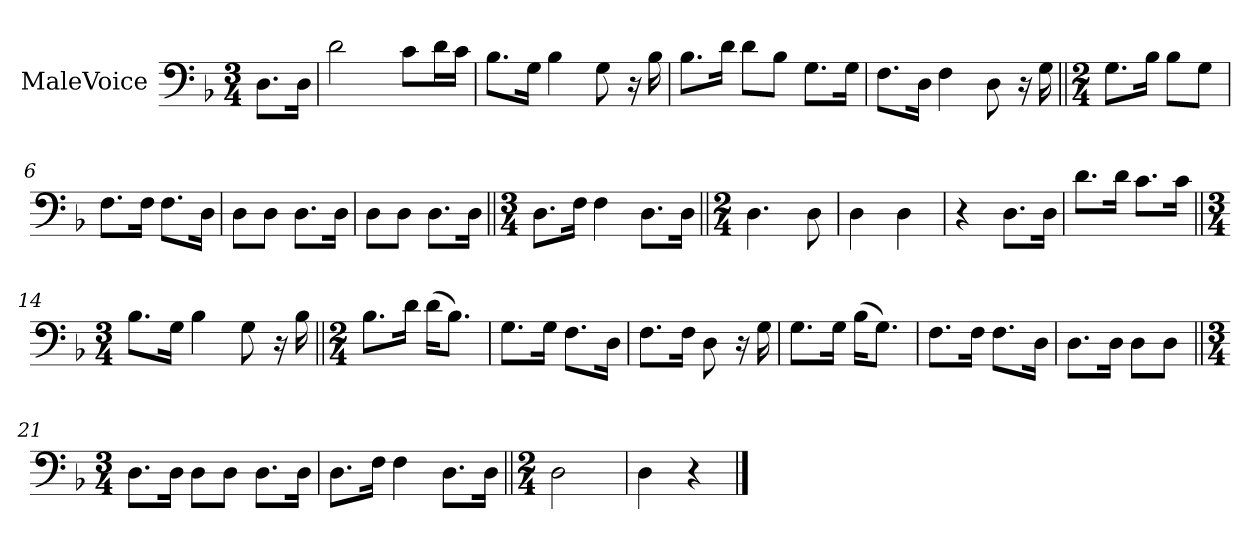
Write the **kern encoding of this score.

**kern
*part1
*staff1
*I"MaleVoice
*clefF4
*k[b-]
*M3/4
*MM96
=
8.D\L
16D\Jk
=1
2d
8c\L
16d\L
16c\JJ
=2
8.B-\L
16G\Jk
4B-
8G
16r
16B-
=3
8.B-\L
16d\Jk
8d\L
8B-\J
8.G\L
16G\Jk
=4
8.F\L
16D\Jk
4F
8D
16r
16G
=5||
*M2/4
8.G\L
16B-\Jk
8B-\L
8G\J
=6
8.F\L
16F\Jk
8.F\L
16D\Jk
=7
8D\L
8D\J
8.D\L
16D\Jk
=8
8D\L
8D\J
8.D\L
16D\Jk
=9||
*M3/4
8.D\L
16F\Jk
4F
8.D\L
16D\Jk
=10||
*M2/4
4.D
8D
=11
4D
4D
=12
4r
8.D\L
16D\Jk
=13
8.d\L
16d\Jk
8.c\L
16c\Jk
=14||
*M3/4
8.B-\L
16G\Jk
4B-
8G
16r
16B-
=15||
*M2/4
8.B-\L
16d\Jk
(16d\KL
8.B-\J)
=16
8.G\L
16G\Jk
8.F\L
16D\Jk
=17
8.F\L
16F\Jk
8D
16r
16G
=18
8.G\L
16G\Jk
(16B-\KL
8.G\J)
=19
8.F\L
16F\Jk
8.F\L
16D\Jk
=20
8.D\L
16D\Jk
8D\L
8D\J
=21||
*M3/4
8.D\L
16D\Jk
8D\L
8D\J
8.D\L
16D\Jk
=22
8.D\L
16F\Jk
4F
8.D\L
16D\Jk
=23||
*M2/4
2D
=24
4D
4r
==
*-
